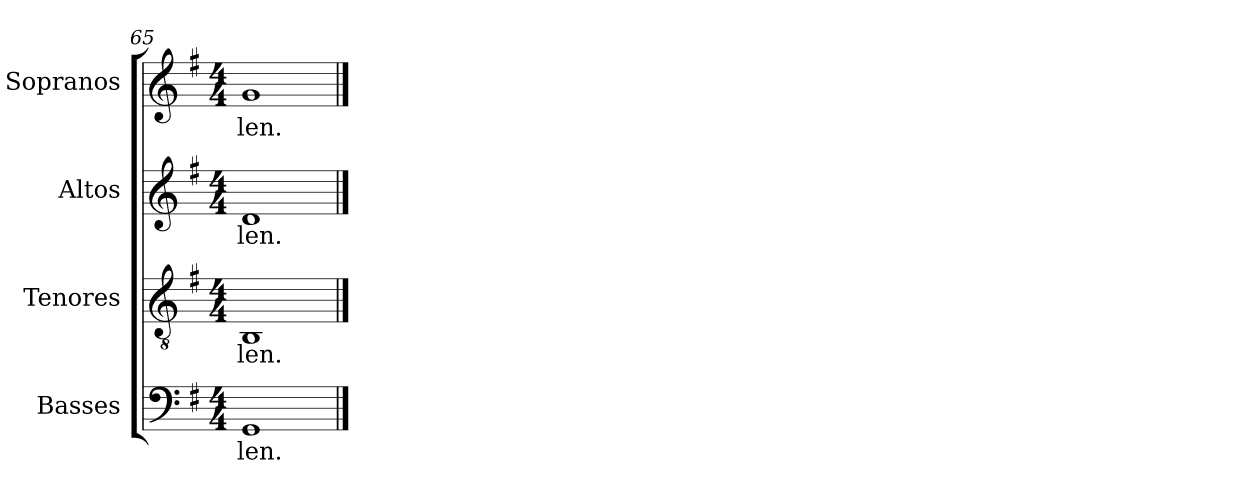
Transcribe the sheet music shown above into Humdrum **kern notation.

**kern	**text	**kern	**text	**kern	**text	**kern	**text
*part4	*part4	*part3	*part3	*part2	*part2	*part1	*part1
*staff4	*staff4	*staff3	*staff3	*staff2	*staff2	*staff1	*staff1
*I"Basses	*	*I"Tenores	*	*I"Altos	*	*I"Sopranos	*
*clefF4	*	*clefGv2	*	*clefG2	*	*clefG2	*
*k[f#]	*	*k[f#]	*	*k[f#]	*	*k[f#]	*
*G:	*	*G:	*	*G:	*	*G:	*
*M4/4	*	*M4/4	*	*M4/4	*	*M4/4	*
=65	=65	=65	=65	=65	=65	=65	=65
!	!LO:LY:b:color=#000000	!	!	!	!	!	!
!	!	!	!LO:LY:b:color=#000000	!	!	!	!
!	!	!	!	!	!LO:LY:b:color=#000000	!	!
!	!	!	!	!	!	!	!LO:LY:b:color=#000000
1GGi	-len.	1BBi	-len.	1di	-len.	1gi	-len.
==	==	==	==	==	==	==	==
*-	*-	*-	*-	*-	*-	*-	*-
